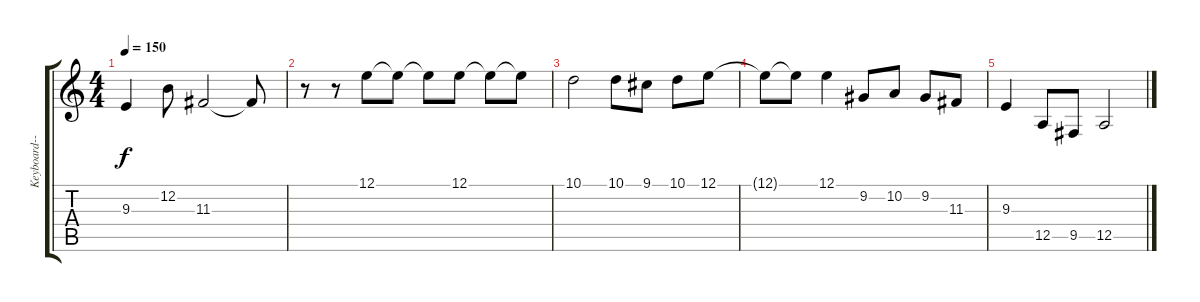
\track ("" "Keyboard--") {instrument stringensemble1}
\staff {score tabs}
\tuning (E4 B3 G3 D3 A2 E2) {hide}
\ts (4 4)
\tempo 150
\clef g2
\ks c
9.3.4{dy f} 12.2.8 11.3.2 11.3{t}.8 |
r.8 r.8 12.1.8 12.1{t}.8 12.1{t}.8 12.1.8 12.1{t}.8 12.1{t}.8 |
10.1.2 10.1.8 9.1.8 10.1.8 12.1.8 |
12.1{t}.8 12.1{t}.8 12.1.4 9.2.8 10.2.8 9.2.8 11.3.8 |
9.3.4 12.5.8 9.5.8 12.5.2
